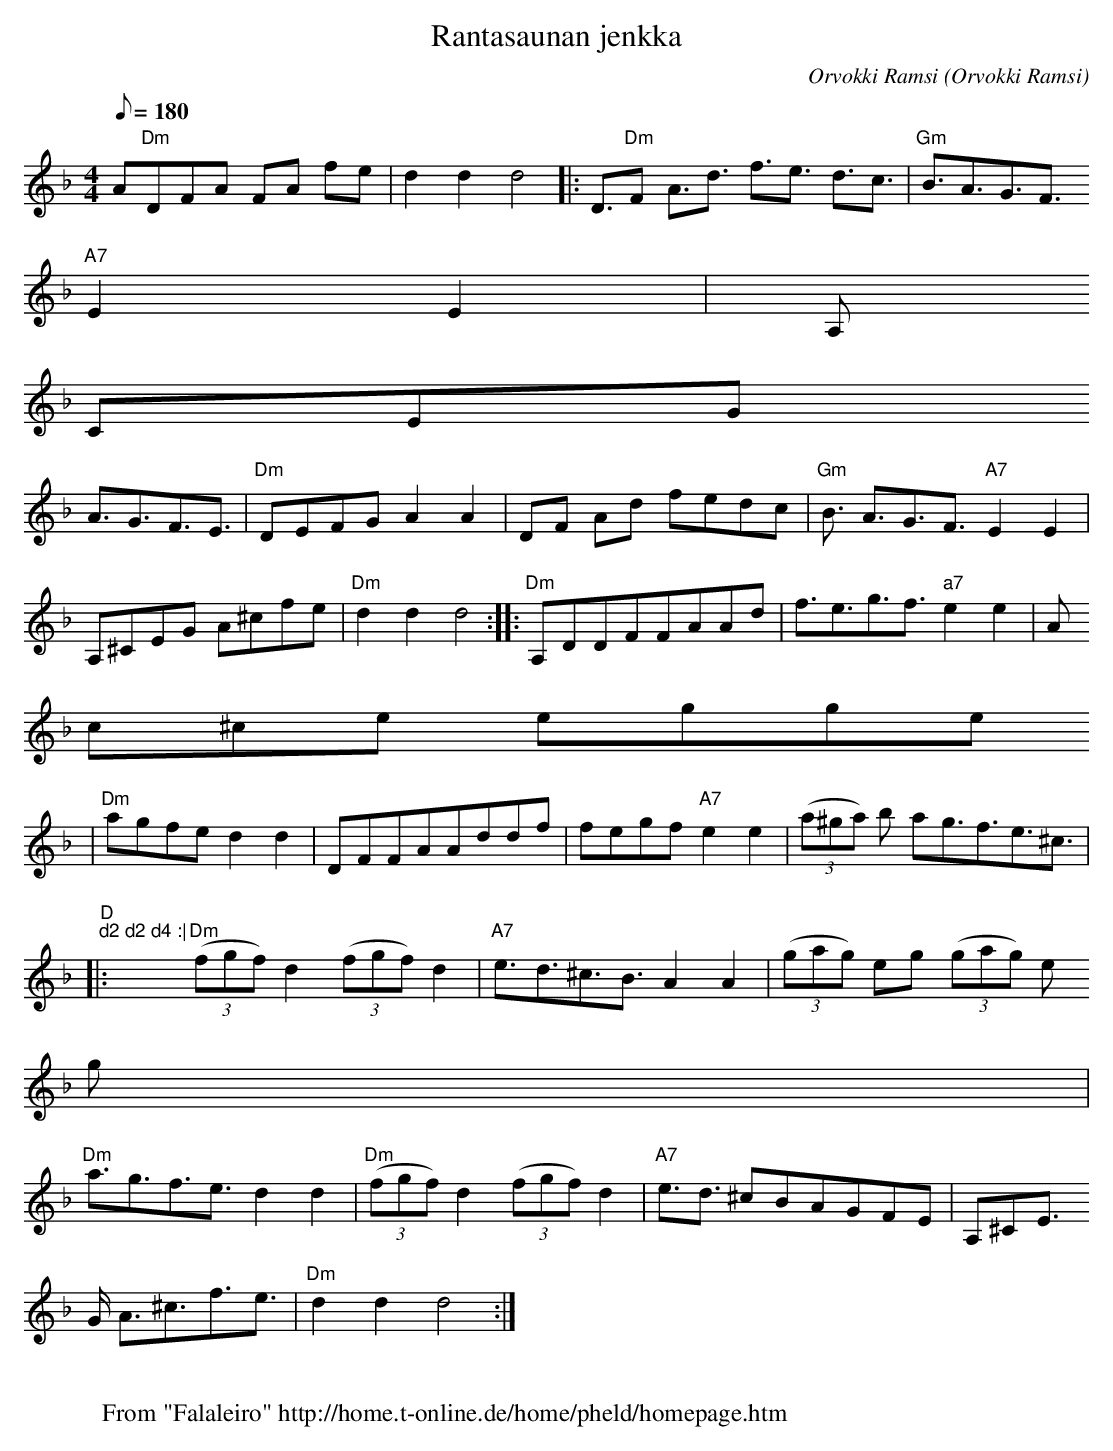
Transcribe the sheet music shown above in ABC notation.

X:1
T:Rantasaunan jenkka
M:4/4
L:1/8
Q:180
C:Orvokki Ramsi
O:Orvokki Ramsi
K:DMinor
 A"Dm",DFA FA fe | d2 d2 d4 |: D>"Dm"F2 A>d3 f>e3 d>c3 |"Gm"B>A3G>F3"A7"
 E2 E2 | A,^
CEG
 A>G3F>E3 |"Dm" DEFG A2 A2|DF Ad fedc |"Gm"B> A3G>F3"A7" E2 E2 |
 A,^CEG A^cfe |"Dm" d2 d2 d4 :||:"Dm"A,DDFFAAd | f>e3g>f3"a7" e2 e2 | A^
c^ce egge
|"Dm" agfe d2 d2 | DFFAAddf | fegf"A7" e2 e2 | (3(a^ga) b ag>f3e>^c3 |"D
m" d2 d2 d4 :|
|:"Dm" (3(fgf) d2 (3(fgf) d2 |"A7" e>d3^c>B3 A2A2 | (3(gag) eg (3(gag) e
g |
"Dm"a>g3f>e3 d2d2|"Dm"(3(fgf) d2 (3( fgf) d2 |"A7" e>d3 ^cBAGFE | A,^CE>
G 3A>^c3f>e3 |"Dm" d2 d2 d4:|
W:
W: From "Falaleiro" http://home.t-online.de/home/pheld/homepage.htm
